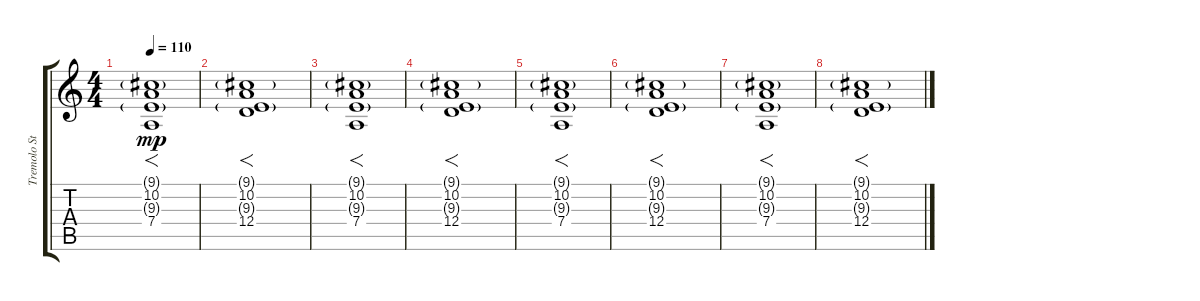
\track ("Tremolo Strings" "Tremolo St") {instrument tremolostrings}
\staff {score tabs}
\tuning (E4 B3 G3 D3 A2 E2) {hide}
\ts (4 4)
\tempo 110
\clef g2
\ks c
(9.1{g} 10.2 9.3{g} 7.4).1{f dy mp} |
(9.1{g} 10.2 9.3{g} 12.4).1{f} |
(9.1{g} 10.2 9.3{g} 7.4).1{f} |
(9.1{g} 10.2 9.3{g} 12.4).1{f} |
(9.1{g} 10.2 9.3{g} 7.4).1{f} |
(9.1{g} 10.2 9.3{g} 12.4).1{f} |
(9.1{g} 10.2 9.3{g} 7.4).1{f} |
(9.1{g} 10.2 9.3{g} 12.4).1{f}
